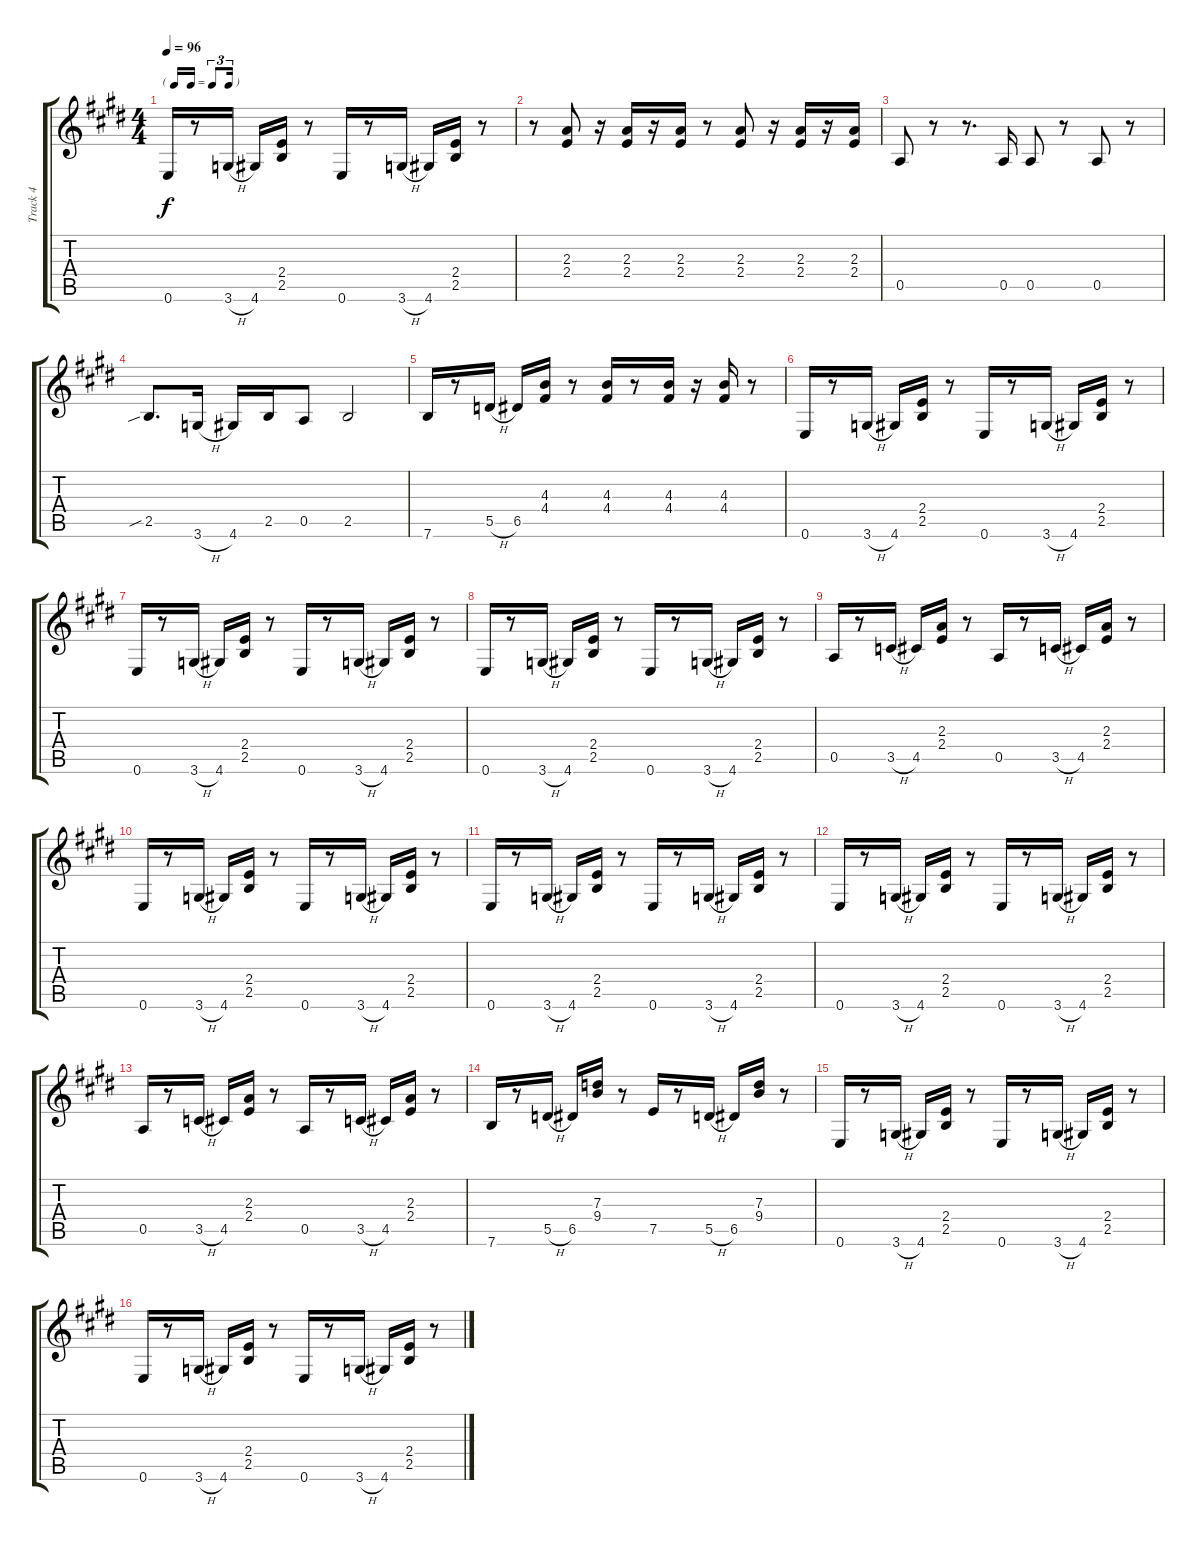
\track ("Track 4" "Track 4") {instrument electricguitarclean}
\staff {score tabs}
\tuning (E4 B3 G3 D3 A2 E2) {hide}
\ts (4 4)
\tf triplet16th
\tempo 96
\clef g2
\ks e
0.6.16{dy f} r.8 3.6{h}.16 4.6.16 (2.4 2.5).16 r.8 0.6.16 r.8 3.6{h}.16 4.6.16 (2.4 2.5).16 r.8 |
r.8 (2.3 2.4).8 r.16 (2.3 2.4).16 r.16 (2.3 2.4).16 r.8 (2.3 2.4).8 r.16 (2.3 2.4).16 r.16 (2.3 2.4).16 |
0.5.8 r.8 r.8{d} 0.5.16 0.5.8 r.8 0.5.8 r.8 |
2.5{sib}.8{d} 3.6{h}.16 4.6.16 2.5.16 0.5.8 2.5.2 |
7.6.16 r.8 5.5{h}.16 6.5.16 (4.3 4.4).16 r.8 (4.3 4.4).16 r.8 (4.3 4.4).16 r.16 (4.3 4.4).16 r.8 |
0.6.16 r.8 3.6{h}.16 4.6.16 (2.4 2.5).16 r.8 0.6.16 r.8 3.6{h}.16 4.6.16 (2.4 2.5).16 r.8 |
0.6.16 r.8 3.6{h}.16 4.6.16 (2.4 2.5).16 r.8 0.6.16 r.8 3.6{h}.16 4.6.16 (2.4 2.5).16 r.8 |
0.6.16 r.8 3.6{h}.16 4.6.16 (2.4 2.5).16 r.8 0.6.16 r.8 3.6{h}.16 4.6.16 (2.4 2.5).16 r.8 |
0.5.16 r.8 3.5{h}.16 4.5.16 (2.3 2.4).16 r.8 0.5.16 r.8 3.5{h}.16 4.5.16 (2.3 2.4).16 r.8 |
0.6.16 r.8 3.6{h}.16 4.6.16 (2.4 2.5).16 r.8 0.6.16 r.8 3.6{h}.16 4.6.16 (2.4 2.5).16 r.8 |
0.6.16 r.8 3.6{h}.16 4.6.16 (2.4 2.5).16 r.8 0.6.16 r.8 3.6{h}.16 4.6.16 (2.4 2.5).16 r.8 |
0.6.16 r.8 3.6{h}.16 4.6.16 (2.4 2.5).16 r.8 0.6.16 r.8 3.6{h}.16 4.6.16 (2.4 2.5).16 r.8 |
0.5.16 r.8 3.5{h}.16 4.5.16 (2.3 2.4).16 r.8 0.5.16 r.8 3.5{h}.16 4.5.16 (2.3 2.4).16 r.8 |
7.6.16 r.8 5.5{h}.16 6.5.16 (7.3 9.4).16 r.8 7.5.16 r.8 5.5{h}.16 6.5.16 (7.3 9.4).16 r.8 |
0.6.16 r.8 3.6{h}.16 4.6.16 (2.4 2.5).16 r.8 0.6.16 r.8 3.6{h}.16 4.6.16 (2.4 2.5).16 r.8 |
0.6.16 r.8 3.6{h}.16 4.6.16 (2.4 2.5).16 r.8 0.6.16 r.8 3.6{h}.16 4.6.16 (2.4 2.5).16 r.8
